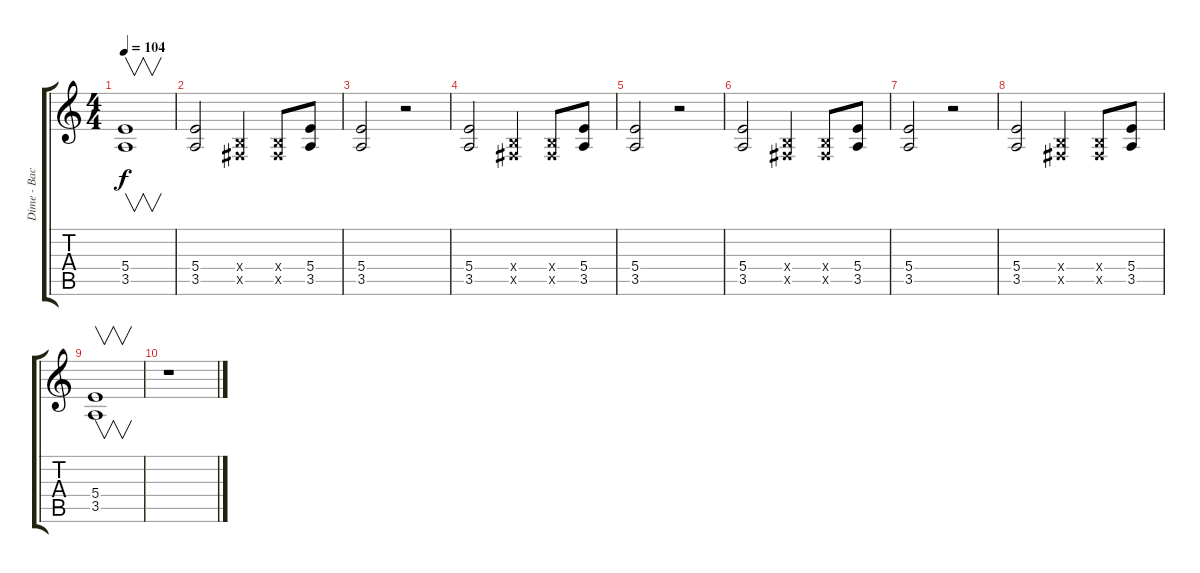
\track ("Dime - Back Guitar" "Dime - Bac") {instrument distortionguitar}
\staff {score tabs}
\tuning (Db4 Ab3 E3 B2 Gb2 Db2) {hide}
\ts (4 4)
\tempo 104
\clef g2
\ks c
(5.4 3.5).1{v dy f} |
(5.4 3.5).2{volume 7} (0.4{x} 0.5{x}).4 (0.4{x} 0.5{x}).8 (5.4 3.5).8 |
(5.4 3.5).2 r.2 |
(5.4 3.5).2{volume 5} (0.4{x} 0.5{x}).4 (0.4{x} 0.5{x}).8 (5.4 3.5).8 |
(5.4 3.5).2 r.2 |
(5.4 3.5).2{volume 3} (0.4{x} 0.5{x}).4 (0.4{x} 0.5{x}).8 (5.4 3.5).8 |
(5.4 3.5).2 r.2 |
(5.4 3.5).2{volume 0} (0.4{x} 0.5{x}).4 (0.4{x} 0.5{x}).8 (5.4 3.5).8 |
(5.4 3.5).1{v} |
r.1
